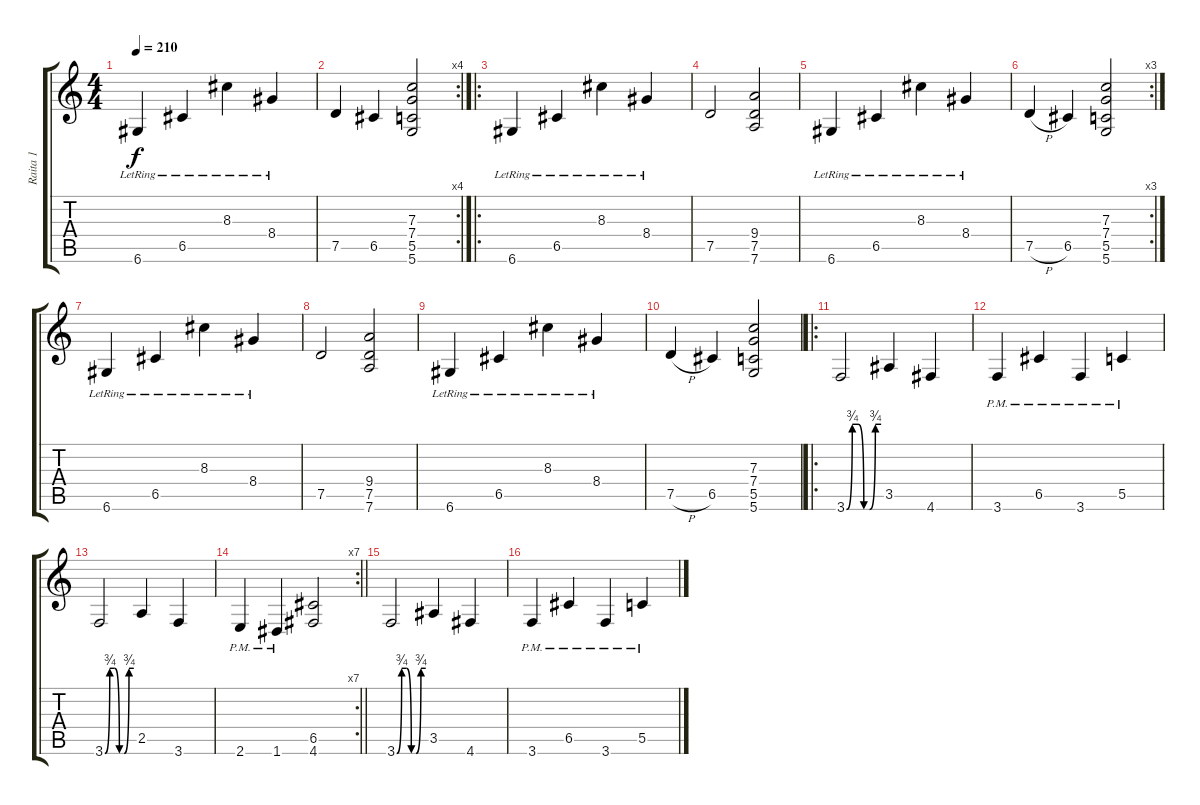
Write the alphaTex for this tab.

\track ("Raita 1" "Raita 1") {instrument distortionguitar}
\staff {score tabs}
\tuning (D4 A3 F3 C3 G2 D2) {hide}
\ts (4 4)
\tempo 210
\clef g2
\ks c
6.6{lr}.4{dy f} 6.5{lr}.4 8.3{lr}.4 8.4{lr}.4 |
\rc 4
7.5.4 6.5.4 (7.3 7.4 5.5 5.6).2 |
\ro
6.6{lr}.4 6.5{lr}.4 8.3{lr}.4 8.4{lr}.4 |
7.5.2 (9.4 7.5 7.6).2 |
6.6{lr}.4 6.5{lr}.4 8.3{lr}.4 8.4{lr}.4 |
\rc 3
7.5{h}.4 6.5.4 (7.3 7.4 5.5 5.6).2 |
6.6{lr}.4 6.5{lr}.4 8.3{lr}.4 8.4{lr}.4 |
7.5.2 (9.4 7.5 7.6).2 |
6.6{lr}.4 6.5{lr}.4 8.3{lr}.4 8.4{lr}.4 |
7.5{h}.4 6.5.4 (7.3 7.4 5.5 5.6).2 |
\ro
3.6{be (custom 0 0 10 3 20 3 30 0 40 0 50 3 60 3)}.2 3.5.4 4.6.4 |
3.6{pm}.4 6.5{pm}.4 3.6{pm}.4 5.5{pm}.4 |
3.6{be (custom 0 0 10 3 20 3 30 0 40 0 50 3 60 3)}.2 2.5.4 3.6.4 |
\rc 7
\barLineRight lightlight
2.6{pm}.4 1.6{pm}.4 (6.5 4.6).2 |
3.6{be (custom 0 0 10 3 20 3 30 0 40 0 50 3 60 3)}.2 3.5.4 4.6.4 |
3.6{pm}.4 6.5{pm}.4 3.6{pm}.4 5.5{pm}.4
